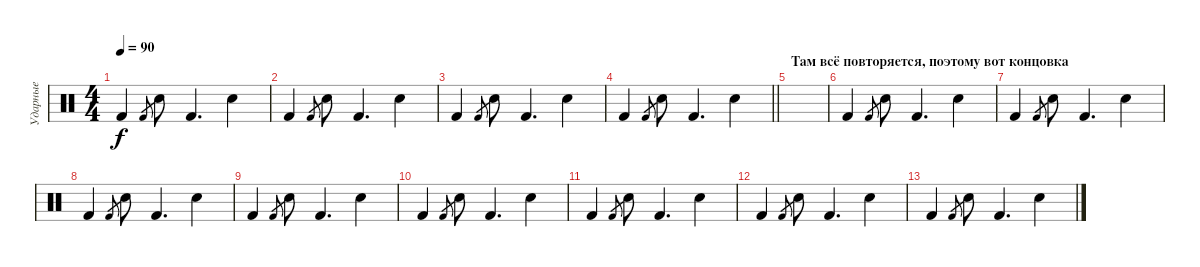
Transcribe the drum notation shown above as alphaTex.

\track ("Ударные" "Ударные") {instrument percussion}
\staff {score}
\articulation defaults
\ts (4 4)
\tempo 90
\clef neutral
\ks c "Kick (hit) 2".4{dy f volume 12} "Kick (hit) 2".8{gr} "Snare (hit) 2".8 "Kick (hit) 2".4{d} "Snare (hit) 2".4
|
"Kick (hit) 2".4 "Kick (hit) 2".8{gr} "Snare (hit) 2".8 "Kick (hit) 2".4{d} "Snare (hit) 2".4 |
"Kick (hit) 2".4 "Kick (hit) 2".8{gr} "Snare (hit) 2".8 "Kick (hit) 2".4{d} "Snare (hit) 2".4 |
\barLineRight lightlight "Kick (hit) 2".4 "Kick (hit) 2".8{gr} "Snare (hit) 2".8 "Kick (hit) 2".4{d} "Snare (hit) 2".4
|
\section ("" "Там всё повторяется, поэтому вот концовка")
|
"Kick (hit) 2".4 "Kick (hit) 2".8{gr} "Snare (hit) 2".8 "Kick (hit) 2".4{d} "Snare (hit) 2".4 |
"Kick (hit) 2".4 "Kick (hit) 2".8{gr} "Snare (hit) 2".8 "Kick (hit) 2".4{d} "Snare (hit) 2".4 |
"Kick (hit) 2".4 "Kick (hit) 2".8{gr} "Snare (hit) 2".8 "Kick (hit) 2".4{d} "Snare (hit) 2".4 |
"Kick (hit) 2".4 "Kick (hit) 2".8{gr} "Snare (hit) 2".8 "Kick (hit) 2".4{d} "Snare (hit) 2".4 |
"Kick (hit) 2".4 "Kick (hit) 2".8{gr} "Snare (hit) 2".8 "Kick (hit) 2".4{d} "Snare (hit) 2".4 |
"Kick (hit) 2".4 "Kick (hit) 2".8{gr} "Snare (hit) 2".8 "Kick (hit) 2".4{d} "Snare (hit) 2".4 |
"Kick (hit) 2".4 "Kick (hit) 2".8{gr} "Snare (hit) 2".8 "Kick (hit) 2".4{d} "Snare (hit) 2".4 |
"Kick (hit) 2".4 "Kick (hit) 2".8{gr} "Snare (hit) 2".8 "Kick (hit) 2".4{d} "Snare (hit) 2".4
